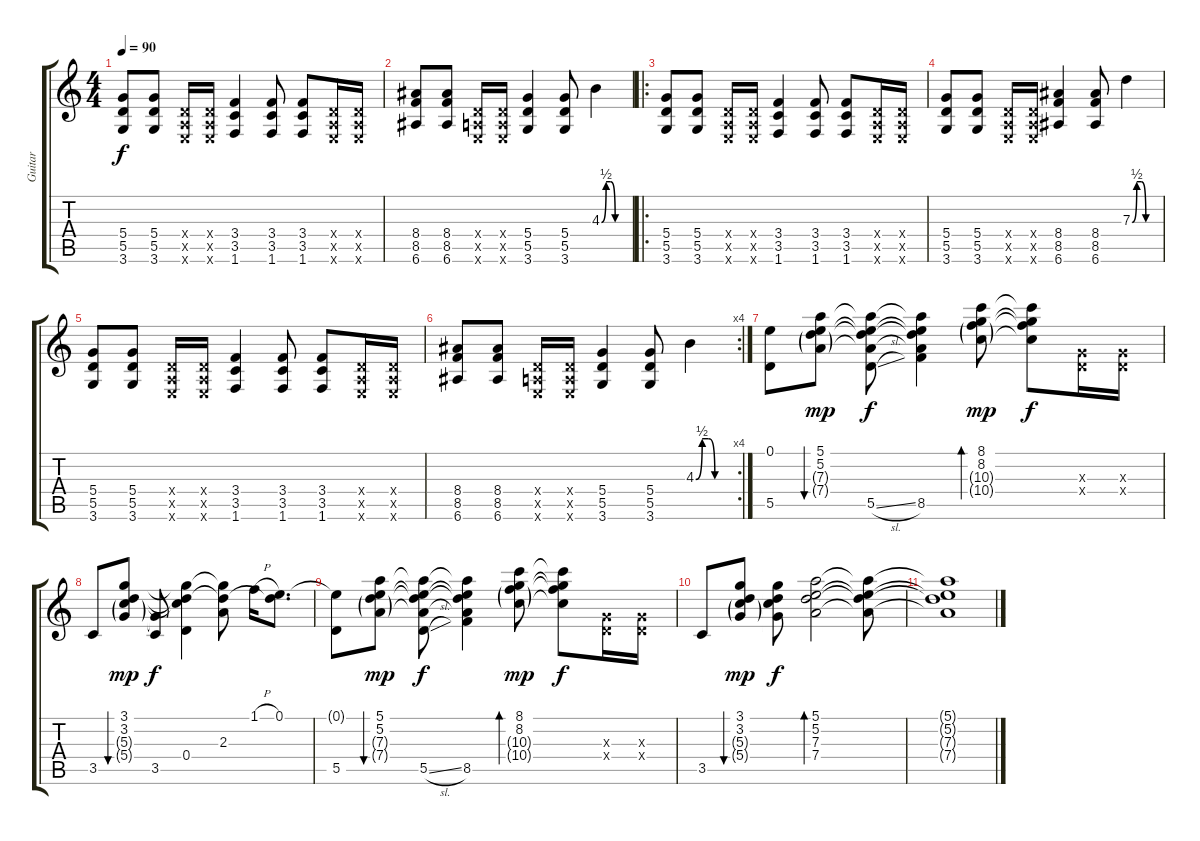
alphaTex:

\track ("Guitar" "Guitar") {instrument electricguitarjazz}
\staff {score tabs}
\tuning (E4 B3 G3 D3 A2 E2) {hide}
\ts (4 4)
\tempo 90
\clef g2
\ks c
(5.4 5.5 3.6).8{dy f instrument distortionguitar} (5.4 5.5 3.6).8 (0.4{x} 0.5{x} 0.6{x}).16 (0.4{x} 0.5{x} 0.6{x}).16 (3.4 3.5 1.6).4 (3.4 3.5 1.6).8 (3.4 3.5 1.6).8 (0.4{x} 0.5{x} 0.6{x}).16 (0.4{x} 0.5{x} 0.6{x}).16 |
(8.4 8.5 6.6).8 (8.4 8.5 6.6).8 (0.4{x} 0.5{x} 0.6{x}).16 (0.4{x} 0.5{x} 0.6{x}).16 (5.4 5.5 3.6).4 (5.4 5.5 3.6).8 4.3{be (custom 0 0 10 2 20 2 30 0 60 0)}.4 |
\ro
(5.4 5.5 3.6).8{instrument distortionguitar} (5.4 5.5 3.6).8 (0.4{x} 0.5{x} 0.6{x}).16 (0.4{x} 0.5{x} 0.6{x}).16 (3.4 3.5 1.6).4 (3.4 3.5 1.6).8 (3.4 3.5 1.6).8 (0.4{x} 0.5{x} 0.6{x}).16 (0.4{x} 0.5{x} 0.6{x}).16 |
(5.4 5.5 3.6).8 (5.4 5.5 3.6).8 (0.4{x} 0.5{x} 0.6{x}).16 (0.4{x} 0.5{x} 0.6{x}).16 (8.4 8.5 6.6).4 (8.4 8.5 6.6).8 7.3{be (custom 0 0 10 2 20 2 30 0 60 0)}.4 |
(5.4 5.5 3.6).8{instrument distortionguitar} (5.4 5.5 3.6).8 (0.4{x} 0.5{x} 0.6{x}).16 (0.4{x} 0.5{x} 0.6{x}).16 (3.4 3.5 1.6).4 (3.4 3.5 1.6).8 (3.4 3.5 1.6).8 (0.4{x} 0.5{x} 0.6{x}).16 (0.4{x} 0.5{x} 0.6{x}).16 |
\rc 4
(8.4 8.5 6.6).8 (8.4 8.5 6.6).8 (0.4{x} 0.5{x} 0.6{x}).16 (0.4{x} 0.5{x} 0.6{x}).16 (5.4 5.5 3.6).4 (5.4 5.5 3.6).8 4.3{be (custom 0 0 10 2 20 2 30 0 60 0)}.4 |
(0.1 5.5).8{instrument electricguitarjazz} (5.1 5.2 7.3{g} 7.4{g}).8{bu 60 dy mp} (5.1{t} 5.2{t} 7.3{t} 7.4{t} 5.5{sl}).8{dy f} (5.1{t} 5.2{t} 7.3{t} 7.4{t} 8.5).4 (8.1 8.2 10.3{g} 10.4{g}).8{bd 60 dy mp} (8.1{t} 8.2{t} 10.3{t} 10.4{t}).8{dy f} (0.3{x} 0.4{x}).16 (0.3{x} 0.4{x}).16 |
3.5.8 (3.1 3.2 5.3{g} 5.4{g}).8{bu 60 dy mp} (5.4{t} 3.5).8{dy f} (3.1{t} 3.2{t} 5.3{t} 0.4).4 (3.1{t} 3.2{t} 2.3).8 1.1{h}.16 (0.1 3.2{t}).8{d} |
(0.1{t} 5.5).8 (5.1 5.2 7.3{g} 7.4{g}).8{bu 60 dy mp} (5.1{t} 5.2{t} 7.3{t} 7.4{t} 5.5{sl}).8{dy f} (5.1{t} 5.2{t} 7.3{t} 7.4{t} 8.5).4 (8.1 8.2 10.3{g} 10.4{g}).8{bd 60 dy mp} (8.1{t} 8.2{t} 10.3{t} 10.4{t}).8{dy f} (0.3{x} 0.4{x}).16 (0.3{x} 0.4{x}).16 |
3.5.8 (3.1 3.2 5.3{g} 5.4{g}).8{bu 60 dy mp} (3.1{t} 3.2{t} 5.3{t} 5.4{t}).8{dy f} (5.1 5.2 7.3 7.4).2{bd 120} (5.1{t} 5.2{t} 7.3{t} 7.4{t}).8 |
(5.1{t} 5.2{t} 7.3{t} 7.4{t}).1
